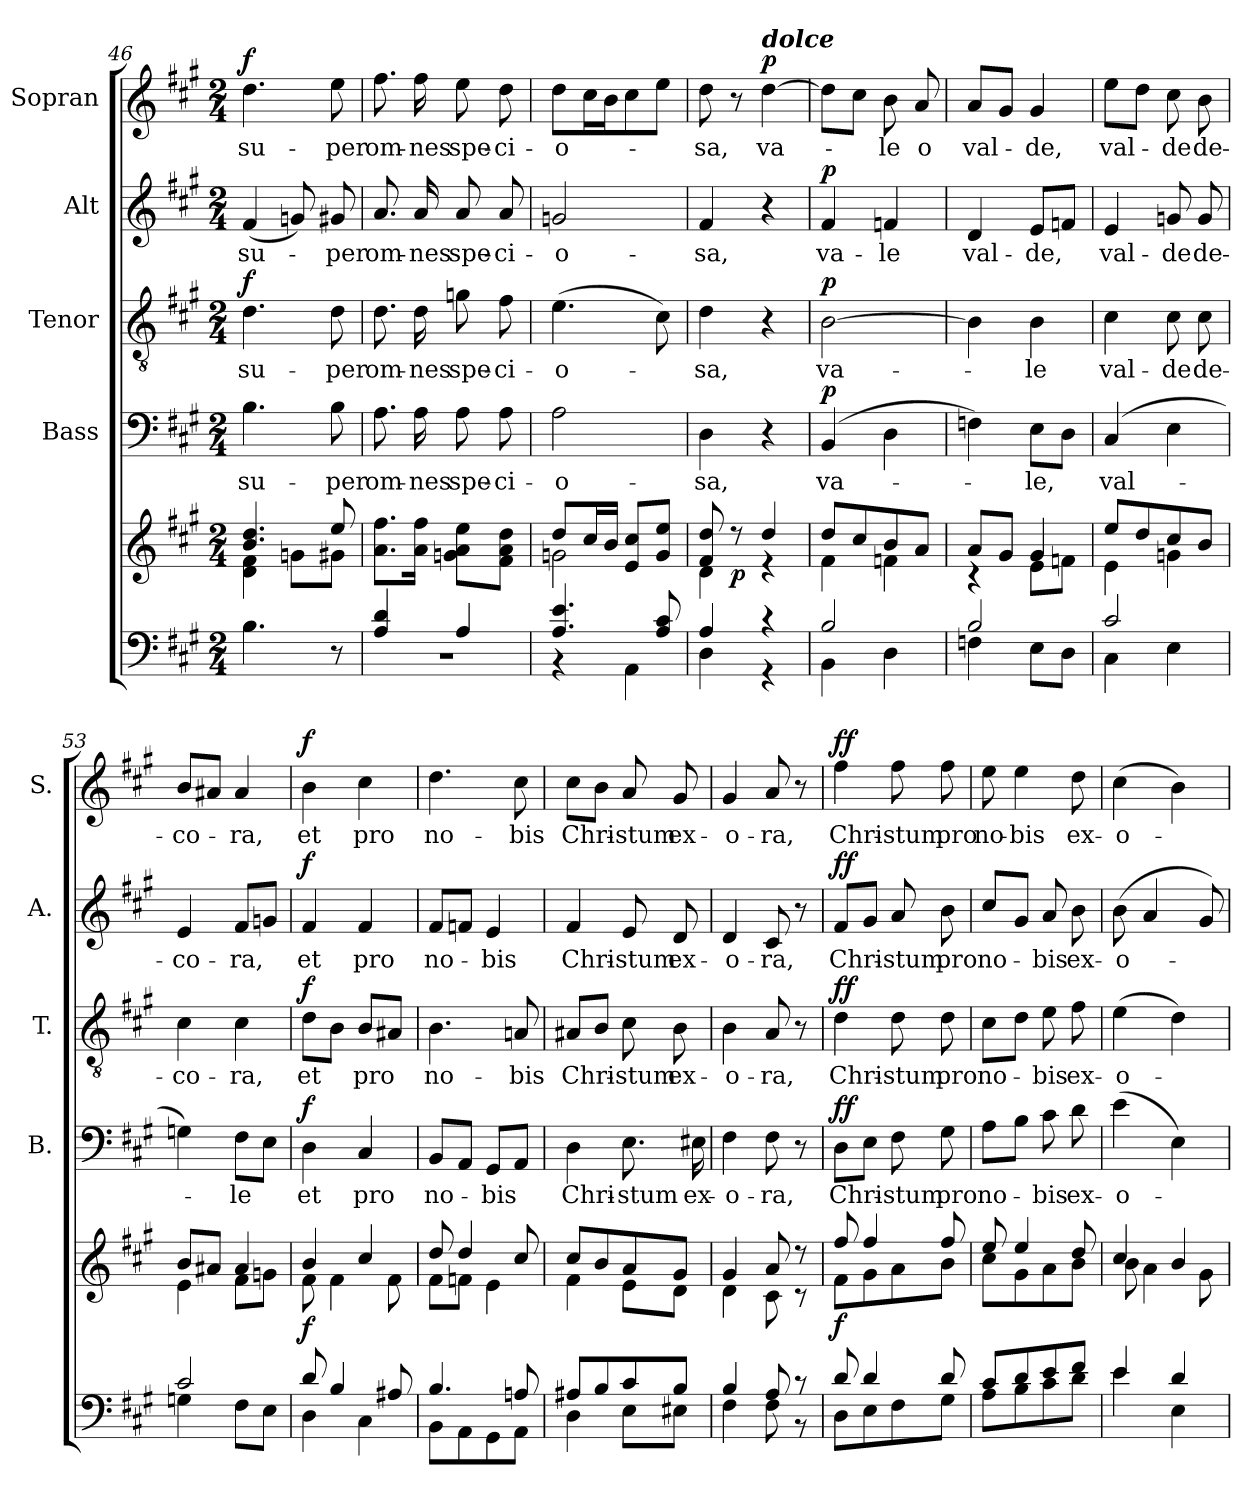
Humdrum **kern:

**kern	**kern	**dynam	**kern	**text	**dynam	**kern	**text	**dynam	**kern	**text	**dynam	**kern	**text	**dynam
*part5	*part5	*part5	*part4	*part4	*part4	*part3	*part3	*part3	*part2	*part2	*part2	*part1	*part1	*part1
*staff6	*staff5	*staff5/6	*staff4	*staff4	*staff4	*staff3	*staff3	*staff3	*staff2	*staff2	*staff2	*staff1	*staff1	*staff1
*	*	*	*I"Bass	*	*	*I"Tenor	*	*	*I"Alt	*	*	*I"Sopran	*	*
*	*	*	*I'B.	*	*	*I'T.	*	*	*I'A.	*	*	*I'S.	*	*
*clefF4	*clefG2	*	*clefF4	*	*	*clefGv2	*	*	*clefG2	*	*	*clefG2	*	*
*k[f#c#g#]	*k[f#c#g#]	*	*k[f#c#g#]	*	*	*k[f#c#g#]	*	*	*k[f#c#g#]	*	*	*k[f#c#g#]	*	*
*A:	*A:	*	*A:	*	*	*A:	*	*	*A:	*	*	*A:	*	*
*M2/4	*M2/4	*	*M2/4	*	*	*M2/4	*	*	*M2/4	*	*	*M2/4	*	*
=46	=46	=46	=46	=46	=46	=46	=46	=46	=46	=46	=46	=46	=46	=46
*	*^	*	*	*	*	*	*	*	*	*	*	*	*	*
!	!	!	!	!	!LO:LY:b	!	!	!LO:LY:b	!LO:DY:a	!	!LO:LY:b	!	!	!LO:LY:b	!LO:DY:a
4.B\	4.b/ 4.dd/	4d\ 4f#\	.	4.B\	su-	.	4.d\	su-	f	(<4f#/	su-	.	4.dd\	su-	f
.	.	8gn\L	.	.	.	.	.	.	.	8gn/)	.	.	.	.	.
!	!	!	!	!	!LO:LY:b	!	!	!LO:LY:b	!	!	!LO:LY:b	!	!	!LO:LY:b	!
8r	8ee/	8g#X\J	.	8B\	-per	.	8d\	-per	.	8g#X/	-per	.	8ee\	-per	.
=47	=47	=47	=47	=47	=47	=47	=47	=47	=47	=47	=47	=47	=47	=47	=47
*^	*	*	*	*	*	*	*	*	*	*	*	*	*	*	*
!	!	!	!	!	!	!LO:LY:b	!	!	!LO:LY:b	!	!	!LO:LY:b	!	!	!LO:LY:b	!
*	*	*v	*v	*	*	*	*	*	*	*	*	*	*	*	*	*
4A/ 4d/	2r	8.a\ 8.ff#\L	.	8.A\	om-	.	8.d\	om-	.	8.a/	om-	.	8.ff#\	om-	.
!	!	!	!	!	!LO:LY:b	!	!	!LO:LY:b	!	!	!LO:LY:b	!	!	!LO:LY:b	!
.	.	16a\ 16ff#\Jk	.	16A\	-nes	.	16d\	-nes	.	16a/	-nes	.	16ff#\	-nes	.
!	!	!	!	!	!LO:LY:b	!	!	!LO:LY:b	!	!	!LO:LY:b	!	!	!LO:LY:b	!
4A/	.	8gn\ 8a\ 8ee\L	.	8A\	spe-	.	8gn\	spe-	.	8a/	spe-	.	8ee\	spe-	.
!	!	!	!	!	!LO:LY:b	!	!	!LO:LY:b	!	!	!LO:LY:b	!	!	!LO:LY:b	!
.	.	8f#\ 8a\ 8dd\J	.	8A\	-ci-	.	8f#\	-ci-	.	8a/	-ci-	.	8dd\	-ci-	.
=48	=48	=48	=48	=48	=48	=48	=48	=48	=48	=48	=48	=48	=48	=48	=48
*	*	*^	*	*	*	*	*	*	*	*	*	*	*	*	*
!	!	!	!	!	!	!LO:LY:b	!	!	!LO:LY:b	!	!	!LO:LY:b	!	!	!LO:LY:b	!
4.A/ 4.e/	4rBB	8dd/L	2gn\	.	2A\	-o-	.	(>4.e\	-o-	.	2gn/	-o-	.	8dd\L	-o-	.
.	.	16cc#/L	.	.	.	.	.	.	.	.	.	.	.	16cc#\L	.	.
.	.	16b/JJ	.	.	.	.	.	.	.	.	.	.	.	16b\J	.	.
.	4AA\	8e/ 8cc#/L	.	.	.	.	.	.	.	.	.	.	.	8cc#\	.	.
8A/ 8c#/	.	8g/ 8ee/J	.	.	.	.	.	8c#\)	.	.	.	.	.	8ee\J	.	.
!!LO:PB:g=z
=49	=49	=49	=49	=49	=49	=49	=49	=49	=49	=49	=49	=49	=49	=49	=49	=49
!	!	!	!	!	!	!LO:LY:b	!	!	!LO:LY:b	!	!	!LO:LY:b	!	!	!LO:LY:b	!
4A/	4D\	8f#/ 8dd/	4d\	.	4D\	-sa,	.	4d\	-sa,	.	4f#/	-sa,	.	8dd\	-sa,	.
!	!	!	!	!LO:DY:b	!	!	!	!	!	!	!	!	!	!	!	!
.	.	8r	.	p	.	.	.	.	.	.	.	.	.	8r	.	.
!	!	!	!	!	!	!	!	!	!	!	!	!	!	!LO:TX:a:Bi:t=dolce	!	!
!	!	!	!	!	!	!	!	!	!	!	!	!	!	!	!LO:LY:b	!LO:DY:a
4r	4r	4dd/	4re	.	4r	.	.	4r	.	.	4r	.	.	[4dd\	va-	p
=50	=50	=50	=50	=50	=50	=50	=50	=50	=50	=50	=50	=50	=50	=50	=50	=50
!	!	!	!	!	!	!LO:LY:b	!LO:DY:a	!	!LO:LY:b	!LO:DY:a	!	!LO:LY:b	!LO:DY:a	!	!	!
2B/	4BB\	8dd/L	4f#\	.	(4BB/	va-	p	[2B\	va-	p	4f#/	va-	p	8dd\L]	.	.
.	.	8cc#/	.	.	.	.	.	.	.	.	.	.	.	8cc#\J	.	.
!	!	!	!	!	!	!	!	!	!	!	!	!LO:LY:b	!	!	!LO:LY:b	!
.	4D\	8b/	4fn\	.	4D\	.	.	.	.	.	4fn/	-le	.	8b\	-le	.
!	!	!	!	!	!	!	!	!	!	!	!	!	!	!	!LO:LY:b	!
.	.	8a/J	.	.	.	.	.	.	.	.	.	.	.	8a/	o	.
=51	=51	=51	=51	=51	=51	=51	=51	=51	=51	=51	=51	=51	=51	=51	=51	=51
!	!	!	!	!	!	!	!	!	!	!	!	!LO:LY:b	!	!	!LO:LY:b	!
2B/	4Fn\	8a/L	4rc	.	4Fn\)	.	.	4B\]	.	.	4d/	val-	.	8a/L	val-	.
.	.	8g#/J	.	.	.	.	.	.	.	.	.	.	.	8g#/J	.	.
!	!	!	!	!	!	!LO:LY:b	!	!	!LO:LY:b	!	!	!LO:LY:b	!	!	!LO:LY:b	!
.	8E\L	4g#/	8e\L	.	8E\L	-le,	.	4B\	-le	.	8e/L	-de,	.	4g#/	-de,	.
.	8D\J	.	8fn\J	.	8D\J	.	.	.	.	.	8fn/J	.	.	.	.	.
=52	=52	=52	=52	=52	=52	=52	=52	=52	=52	=52	=52	=52	=52	=52	=52	=52
!	!	!	!	!	!	!LO:LY:b	!	!	!LO:LY:b	!	!	!LO:LY:b	!	!	!LO:LY:b	!
2c#/	4C#\	8ee/L	4e\	.	(4C#/	val-	.	4c#\	val-	.	4e/	val-	.	8ee\L	val-	.
.	.	8dd/	.	.	.	.	.	.	.	.	.	.	.	8dd\J	.	.
!	!	!	!	!	!	!	!	!	!LO:LY:b	!	!	!LO:LY:b	!	!	!LO:LY:b	!
.	4E\	8cc#/	4gn\	.	4E\	.	.	8c#\	-de	.	8gn/	-de	.	8cc#\	-de	.
!	!	!	!	!	!	!	!	!	!LO:LY:b	!	!	!LO:LY:b	!	!	!LO:LY:b	!
.	.	8b/J	.	.	.	.	.	8c#\	de-	.	8g/	de-	.	8b\	de-	.
=53	=53	=53	=53	=53	=53	=53	=53	=53	=53	=53	=53	=53	=53	=53	=53	=53
!	!	!	!	!	!	!	!	!	!LO:LY:b	!	!	!LO:LY:b	!	!	!LO:LY:b	!
2c#/	4Gn\	8b/L	4e\	.	4Gn\)	.	.	4c#\	-co-	.	4e/	-co-	.	8b/L	-co-	.
.	.	8a#X/J	.	.	.	.	.	.	.	.	.	.	.	8a#X/J	.	.
!	!	!	!	!	!	!LO:LY:b	!	!	!LO:LY:b	!	!	!LO:LY:b	!	!	!LO:LY:b	!
.	8F#\L	4a#/	8f#\L	.	8F#\L	-le	.	4c#\	-ra,	.	8f#/L	-ra,	.	4a#/	-ra,	.
.	8E\J	.	8gn\J	.	8E\J	.	.	.	.	.	8gn/J	.	.	.	.	.
=54	=54	=54	=54	=54	=54	=54	=54	=54	=54	=54	=54	=54	=54	=54	=54	=54
!	!	!	!	!LO:DY:b	!	!LO:LY:b	!LO:DY:a	!	!LO:LY:b	!LO:DY:a	!	!LO:LY:b	!LO:DY:a	!	!LO:LY:b	!LO:DY:a
8d/	4D\	4b/	8f#\	f	4D\	et	f	8d\L	et	f	4f#/	et	f	4b\	et	f
4B/	.	.	4f#\	.	.	.	.	8B\J	.	.	.	.	.	.	.	.
!	!	!	!	!	!	!LO:LY:b	!	!	!LO:LY:b	!	!	!LO:LY:b	!	!	!LO:LY:b	!
.	4C#\	4cc#/	.	.	4C#/	pro	.	8B/L	pro	.	4f#/	pro	.	4cc#\	pro	.
8A#X/	.	.	8f#\	.	.	.	.	8A#X/J	.	.	.	.	.	.	.	.
!!LO:LB:g=z
=55	=55	=55	=55	=55	=55	=55	=55	=55	=55	=55	=55	=55	=55	=55	=55	=55
!	!	!	!	!	!	!LO:LY:b	!	!	!LO:LY:b	!	!	!LO:LY:b	!	!	!LO:LY:b	!
4.B/	8BB\L	8dd/	8f#\L	.	8BB/L	no-	.	4.B\	no-	.	8f#/L	no-	.	4.dd\	no-	.
.	8AA\	4dd/	8fn\J	.	8AA/J	.	.	.	.	.	8fn/J	.	.	.	.	.
!	!	!	!	!	!	!LO:LY:b	!	!	!	!	!	!LO:LY:b	!	!	!	!
.	8GG#\	.	4e\	.	8GG#/L	-bis	.	.	.	.	4e/	-bis	.	.	.	.
!	!	!	!	!	!	!	!	!	!LO:LY:b	!	!	!	!	!	!LO:LY:b	!
8An/	8AA\J	8cc#/	.	.	8AA/J	.	.	8An/	-bis	.	.	.	.	8cc#\	-bis	.
=56	=56	=56	=56	=56	=56	=56	=56	=56	=56	=56	=56	=56	=56	=56	=56	=56
!	!	!	!	!	!	!LO:LY:b	!	!	!LO:LY:b	!	!	!LO:LY:b	!	!	!LO:LY:b	!
8A#X/L	4D\	8cc#/L	4f#\	.	4D\	Chri-	.	8A#X/L	Chri-	.	4f#/	Chri-	.	8cc#\L	Chri-	.
8B/	.	8b/	.	.	.	.	.	8B/J	.	.	.	.	.	8b\J	.	.
!	!	!	!	!	!	!LO:LY:b	!	!	!LO:LY:b	!	!	!LO:LY:b	!	!	!LO:LY:b	!
8c#/	8E\L	8a/	8e\L	.	8.E\	-stum	.	8c#\	-stum	.	8e/	-stum	.	8a/	-stum	.
!	!	!	!	!	!	!	!	!	!LO:LY:b	!	!	!LO:LY:b	!	!	!LO:LY:b	!
8B/J	8E#X\J	8g#/J	8d\J	.	.	.	.	8B\	ex-	.	8d/	ex-	.	8g#/	ex-	.
!	!	!	!	!	!	!LO:LY:b	!	!	!	!	!	!	!	!	!	!
.	.	.	.	.	16E#X\	ex-	.	.	.	.	.	.	.	.	.	.
=57	=57	=57	=57	=57	=57	=57	=57	=57	=57	=57	=57	=57	=57	=57	=57	=57
!	!	!	!	!	!	!LO:LY:b	!	!	!LO:LY:b	!	!	!LO:LY:b	!	!	!LO:LY:b	!
4B/	4F#\	4g#/	4d\	.	4F#\	-o-	.	4B\	-o-	.	4d/	-o-	.	4g#/	-o-	.
!	!	!	!	!	!	!LO:LY:b	!	!	!LO:LY:b	!	!	!LO:LY:b	!	!	!LO:LY:b	!
8A/	8F#\	8a/	8c#\	.	8F#\	-ra,	.	8A/	-ra,	.	8c#/	-ra,	.	8a/	-ra,	.
8r	8r	8r	8r	.	8r	.	.	8r	.	.	8r	.	.	8r	.	.
=58	=58	=58	=58	=58	=58	=58	=58	=58	=58	=58	=58	=58	=58	=58	=58	=58
!	!	!	!	!LO:DY:b	!	!LO:LY:b	!LO:DY:a	!	!LO:LY:b	!LO:DY:a	!	!LO:LY:b	!LO:DY:a	!	!LO:LY:b	!LO:DY:a
8d/	8D\L	8ff#/	8f#\L	f	8D\L	Chri-	ff	4d\	Chri-	ff	8f#/L	Chri-	ff	4ff#\	Chri-	ff
4d/	8E\	4ff#/	8g#\	.	8E\J	.	.	.	.	.	8g#/J	.	.	.	.	.
!	!	!	!	!	!	!LO:LY:b	!	!	!LO:LY:b	!	!	!LO:LY:b	!	!	!LO:LY:b	!
.	8F#\	.	8a\	.	8F#\	-stum	.	8d\	-stum	.	8a/	-stum	.	8ff#\	-stum	.
!	!	!	!	!	!	!LO:LY:b	!	!	!LO:LY:b	!	!	!LO:LY:b	!	!	!LO:LY:b	!
8d/	8G#\J	8ff#/	8b\J	.	8G#\	pro	.	8d\	pro	.	8b\	pro	.	8ff#\	pro	.
=59	=59	=59	=59	=59	=59	=59	=59	=59	=59	=59	=59	=59	=59	=59	=59	=59
!	!	!	!	!	!	!LO:LY:b	!	!	!LO:LY:b	!	!	!LO:LY:b	!	!	!LO:LY:b	!
8c#/L	8A\L	8ee/	8cc#\L	.	8A\L	no-	.	8c#\L	no-	.	8cc#/L	no-	.	8ee\	no-	.
!	!	!	!	!	!	!	!	!	!	!	!	!	!	!	!LO:LY:b	!
8d/	8B\	4ee/	8g#\	.	8B\J	.	.	8d\J	.	.	8g#/J	.	.	4ee\	-bis	.
!	!	!	!	!	!	!LO:LY:b	!	!	!LO:LY:b	!	!	!LO:LY:b	!	!	!	!
8e/	8c#\	.	8a\	.	8c#\	-bis	.	8e\	-bis	.	8a/	-bis	.	.	.	.
!	!	!	!	!	!	!LO:LY:b	!	!	!LO:LY:b	!	!	!LO:LY:b	!	!	!LO:LY:b	!
8f#/J	8d\J	8dd/	8b\J	.	8d\	ex-	.	8f#\	ex-	.	8b\	ex-	.	8dd\	ex-	.
=60	=60	=60	=60	=60	=60	=60	=60	=60	=60	=60	=60	=60	=60	=60	=60	=60
!	!	!	!	!	!	!LO:LY:b	!	!	!LO:LY:b	!	!	!LO:LY:b	!	!	!LO:LY:b	!
4e/	4e\	4cc#/	8b\	.	(>4e\	-o-	.	(>4e\	-o-	.	(>8b\	-o-	.	(>4cc#\	-o-	.
.	.	.	4a\	.	.	.	.	.	.	.	4a/	.	.	.	.	.
4d/	4E\	4b/	.	.	4E\)	.	.	4d\)	.	.	.	.	.	4b\)	.	.
.	.	.	8g#\	.	.	.	.	.	.	.	8g#/)	.	.	.	.	.
*v	*v	*	*	*	*	*	*	*	*	*	*	*	*	*	*	*
*	*v	*v	*	*	*	*	*	*	*	*	*	*	*	*	*
=	=	=	=	=	=	=	=	=	=	=	=	=	=	=
*-	*-	*-	*-	*-	*-	*-	*-	*-	*-	*-	*-	*-	*-	*-
